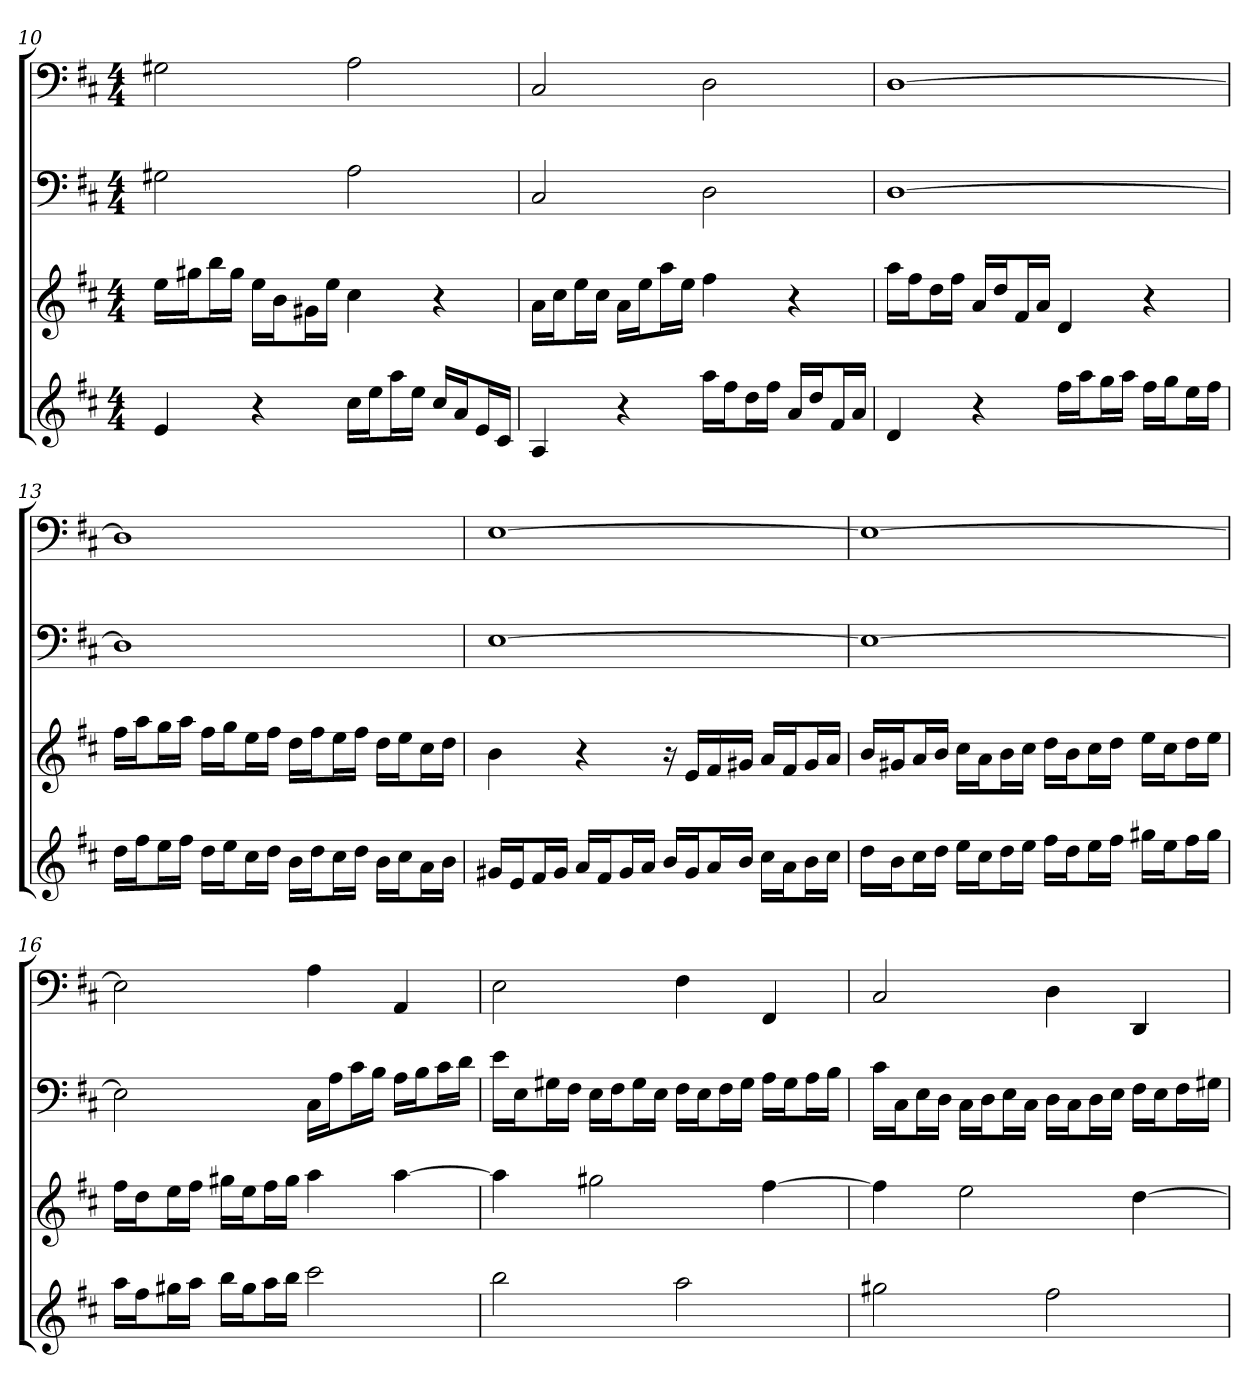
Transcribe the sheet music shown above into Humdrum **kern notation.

**kern	**kern	**kern	**kern
*part4	*part3	*part2	*part1
*staff4	*staff3	*staff2	*staff1
*k[f#c#]	*k[f#c#]	*k[f#c#]	*k[f#c#]
*D:	*D:	*D:	*D:
*M4/4	*M4/4	*M4/4	*M4/4
=10	=10	=10	=10
4e	16eeLL	2G#X	2G#X
.	16gg#XJ	.	.
.	16bbL	.	.
.	16gg#JJ	.	.
4r	16eeLL	.	.
.	16bJ	.	.
.	16g#XL	.	.
.	16eeJJ	.	.
16cc#LL	4cc#	2A	2A
16eeJ	.	.	.
16aaL	.	.	.
16eeJJ	.	.	.
16cc#LL	4r	.	.
16aJ	.	.	.
16eL	.	.	.
16c#JJ	.	.	.
=11	=11	=11	=11
4A	16aLL	2C#	2C#
.	16cc#J	.	.
.	16eeL	.	.
.	16cc#JJ	.	.
4r	16aLL	.	.
.	16eeJ	.	.
.	16aaL	.	.
.	16eeJJ	.	.
16aaLL	4ff#	2D	2D
16ff#J	.	.	.
16ddL	.	.	.
16ff#JJ	.	.	.
16aLL	4r	.	.
16ddJ	.	.	.
16f#L	.	.	.
16aJJ	.	.	.
=12	=12	=12	=12
4d	16aaLL	[1D	[1D
.	16ff#J	.	.
.	16ddL	.	.
.	16ff#JJ	.	.
4r	16aLL	.	.
.	16ddJ	.	.
.	16f#L	.	.
.	16aJJ	.	.
16ff#LL	4d	.	.
16aaJ	.	.	.
16ggL	.	.	.
16aaJJ	.	.	.
16ff#LL	4r	.	.
16ggJ	.	.	.
16eeL	.	.	.
16ff#JJ	.	.	.
=13	=13	=13	=13
16ddLL	16ff#LL	1D]	1D]
16ff#J	16aaJ	.	.
16eeL	16ggL	.	.
16ff#JJ	16aaJJ	.	.
16ddLL	16ff#LL	.	.
16eeJ	16ggJ	.	.
16cc#L	16eeL	.	.
16ddJJ	16ff#JJ	.	.
16bLL	16ddLL	.	.
16ddJ	16ff#J	.	.
16cc#L	16eeL	.	.
16ddJJ	16ff#JJ	.	.
16bLL	16ddLL	.	.
16cc#J	16eeJ	.	.
16aL	16cc#L	.	.
16bJJ	16ddJJ	.	.
=14	=14	=14	=14
16g#XLL	4b	[1E	[1E
16eJ	.	.	.
16f#L	.	.	.
16g#JJ	.	.	.
16aLL	4r	.	.
16f#J	.	.	.
16g#L	.	.	.
16aJJ	.	.	.
16bLL	16r	.	.
16g#J	16eLL	.	.
16aL	16f#	.	.
16bJJ	16g#XJJ	.	.
16cc#LL	16aLL	.	.
16aJ	16f#J	.	.
16bL	16g#L	.	.
16cc#JJ	16aJJ	.	.
=15	=15	=15	=15
16ddLL	16bLL	1E_	1E_
16bJ	16g#XJ	.	.
16cc#L	16aL	.	.
16ddJJ	16bJJ	.	.
16eeLL	16cc#LL	.	.
16cc#J	16aJ	.	.
16ddL	16bL	.	.
16eeJJ	16cc#JJ	.	.
16ff#LL	16ddLL	.	.
16ddJ	16bJ	.	.
16eeL	16cc#L	.	.
16ff#JJ	16ddJJ	.	.
16gg#XLL	16eeLL	.	.
16eeJ	16cc#J	.	.
16ff#L	16ddL	.	.
16gg#JJ	16eeJJ	.	.
=16	=16	=16	=16
16aaLL	16ff#LL	2E]	2E]
16ff#J	16ddJ	.	.
16gg#XL	16eeL	.	.
16aaJJ	16ff#JJ	.	.
16bbLL	16gg#XLL	.	.
16gg#J	16eeJ	.	.
16aaL	16ff#L	.	.
16bbJJ	16gg#JJ	.	.
2ccc#	4aa	16C#LL	4A
.	.	16AJ	.
.	.	16c#L	.
.	.	16BJJ	.
.	[4aa	16ALL	4AA
.	.	16BJ	.
.	.	16c#L	.
.	.	16dJJ	.
=17	=17	=17	=17
2bb	4aa]	16eLL	2E
.	.	16EJ	.
.	.	16G#XL	.
.	.	16F#JJ	.
.	2gg#X	16ELL	.
.	.	16F#J	.
.	.	16G#L	.
.	.	16EJJ	.
2aa	.	16F#LL	4F#
.	.	16EJ	.
.	.	16F#L	.
.	.	16G#JJ	.
.	[4ff#	16ALL	4FF#
.	.	16G#J	.
.	.	16AL	.
.	.	16BJJ	.
=18	=18	=18	=18
2gg#X	4ff#]	16c#LL	2C#
.	.	16C#J	.
.	.	16EL	.
.	.	16DJJ	.
.	2ee	16C#LL	.
.	.	16DJ	.
.	.	16EL	.
.	.	16C#JJ	.
2ff#	.	16DLL	4D
.	.	16C#J	.
.	.	16DL	.
.	.	16EJJ	.
.	[4dd	16F#LL	4DD
.	.	16EJ	.
.	.	16F#L	.
.	.	16G#XJJ	.
=	=	=	=
*-	*-	*-	*-
